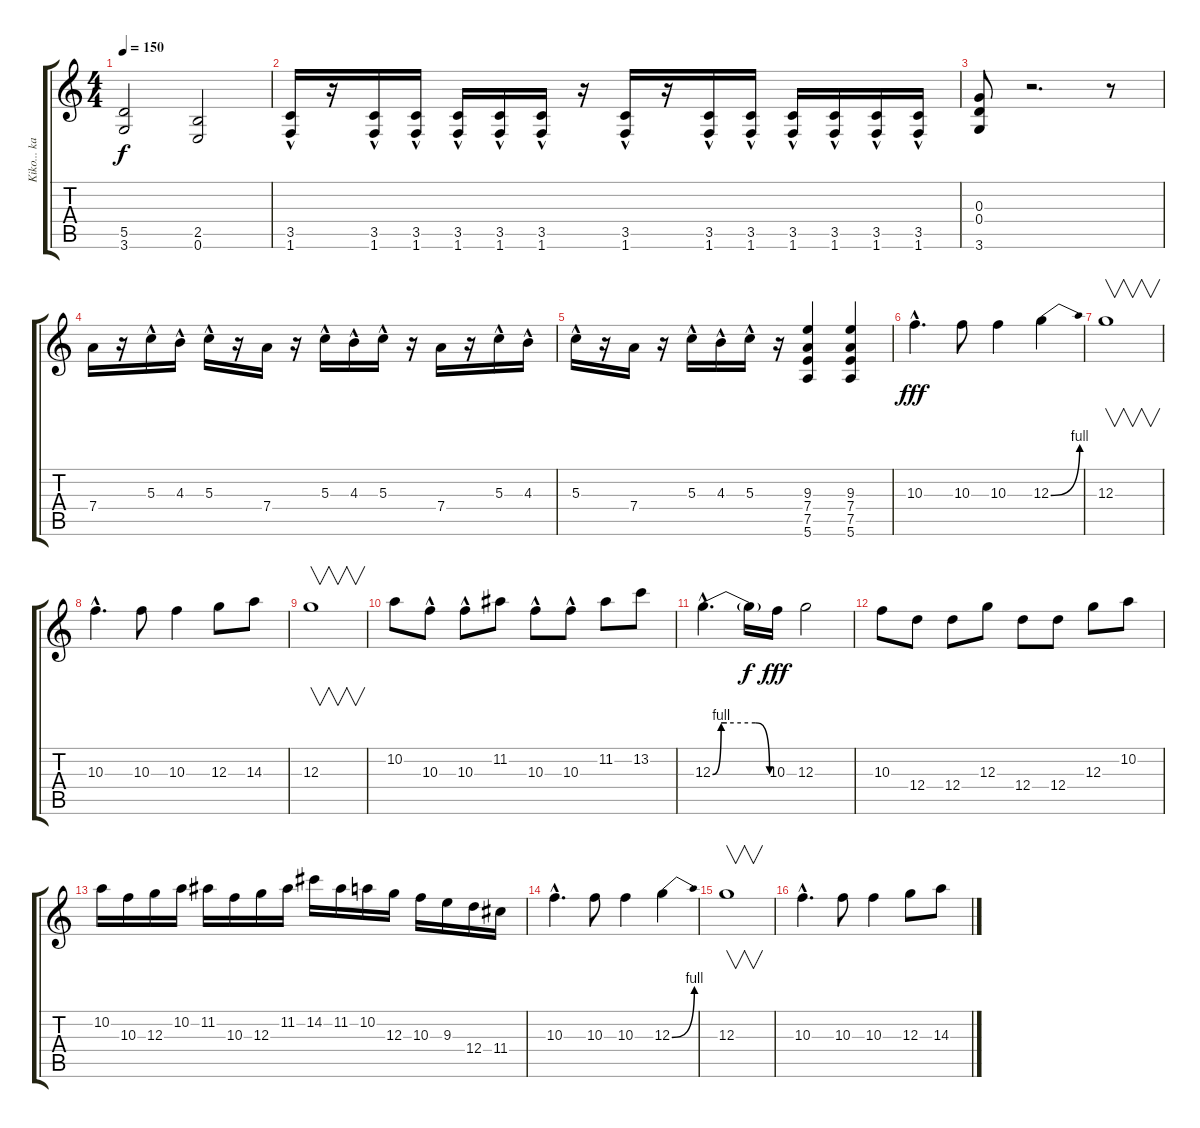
\track ("Kiko... kara" "Kiko... ka") {instrument overdrivenguitar}
\staff {score tabs}
\tuning (E4 B3 G3 D3 A2 E2) {hide}
\ts (4 4)
\tempo 150
\clef g2
\ks c
(5.5 3.6).2{dy f} (2.5 0.6).2 |
(3.5{hac} 1.6{hac}).16 r.16 (3.5{hac} 1.6{hac}).16 (3.5{hac} 1.6{hac}).16 (3.5{hac} 1.6{hac}).16 (3.5{hac} 1.6{hac}).16 (3.5{hac} 1.6{hac}).16 r.16 (3.5{hac} 1.6{hac}).16 r.16 (3.5{hac} 1.6{hac}).16 (3.5{hac} 1.6{hac}).16 (3.5{hac} 1.6{hac}).16 (3.5{hac} 1.6{hac}).16 (3.5{hac} 1.6{hac}).16 (3.5{hac} 1.6{hac}).16 |
(0.3 0.4 3.6).8 r.2{d} r.8 |
7.4.16 r.16 5.3{hac}.16 4.3{hac}.16 5.3{hac}.16 r.16 7.4.16 r.16 5.3{hac}.16 4.3{hac}.16 5.3{hac}.16 r.16 7.4.16 r.16 5.3{hac}.16 4.3{hac}.16 |
5.3{hac}.16 r.16 7.4.16 r.16 5.3{hac}.16 4.3{hac}.16 5.3{hac}.16 r.16 (9.3 7.4 7.5 5.6).4 (9.3 7.4 7.5 5.6).4 |
10.3{hac}.4{d dy fff volume 16} 10.3.8 10.3.4 12.3{be (bend 0 0 60 4)}.4 |
12.3.1{v} |
10.3{hac}.4{d} 10.3.8 10.3.4 12.3.8 14.3.8 |
12.3.1{v} |
10.2.8 10.3{hac}.8 10.3{hac}.8 11.2.8 10.3{hac}.8 10.3{hac}.8 11.2.8 13.2.8 |
12.3{be (custom 0 0 9 4 15 4 45 4 60 0) hac}.4{d} 12.3{t}.16{dy f} 10.3.16{dy fff} 12.3.2 |
10.3.8 12.4.8 12.4.8 12.3.8 12.4.8 12.4.8 12.3.8 10.2.8 |
10.2.16 10.3.16 12.3.16 10.2.16 11.2.16 10.3.16 12.3.16 11.2.16 14.2.16 11.2.16 10.2.16 12.3.16 10.3.16 9.3.16 12.4.16 11.4.16 |
10.3{hac}.4{d volume 16} 10.3.8 10.3.4 12.3{be (bend 0 0 60 4)}.4 |
12.3.1{v} |
10.3{hac}.4{d} 10.3.8 10.3.4 12.3.8 14.3.8
